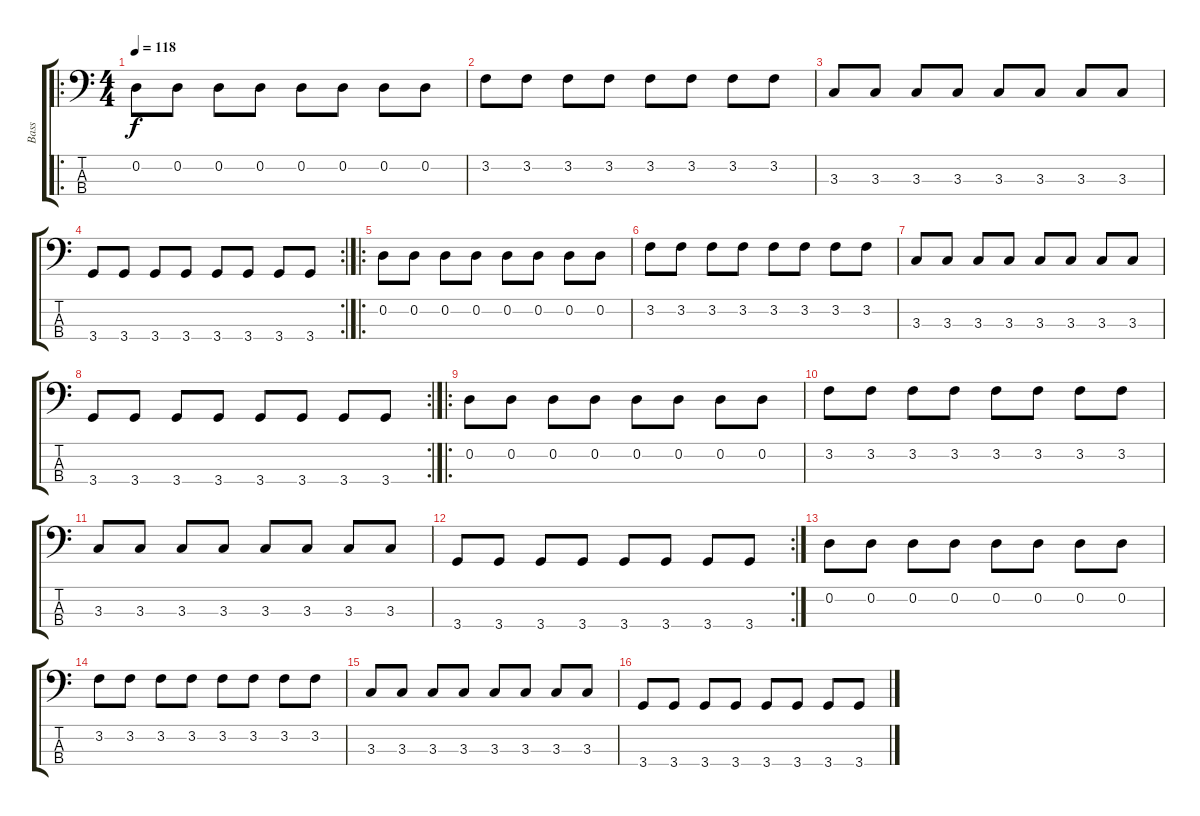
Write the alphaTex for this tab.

\track ("Bass" "Bass") {instrument electricbassfinger}
\staff {score tabs}
\tuning (G2 D2 A1 E1) {hide}
\ro
\ts (4 4)
\tempo 118
\clef f4
\ks c
0.2.8{dy f} 0.2.8 0.2.8 0.2.8 0.2.8 0.2.8 0.2.8 0.2.8 |
3.2.8 3.2.8 3.2.8 3.2.8 3.2.8 3.2.8 3.2.8 3.2.8 |
3.3.8 3.3.8 3.3.8 3.3.8 3.3.8 3.3.8 3.3.8 3.3.8 |
\rc 2
3.4.8 3.4.8 3.4.8 3.4.8 3.4.8 3.4.8 3.4.8 3.4.8 |
\ro
0.2.8 0.2.8 0.2.8 0.2.8 0.2.8 0.2.8 0.2.8 0.2.8 |
3.2.8 3.2.8 3.2.8 3.2.8 3.2.8 3.2.8 3.2.8 3.2.8 |
3.3.8 3.3.8 3.3.8 3.3.8 3.3.8 3.3.8 3.3.8 3.3.8 |
\rc 2
3.4.8 3.4.8 3.4.8 3.4.8 3.4.8 3.4.8 3.4.8 3.4.8 |
\ro
0.2.8 0.2.8 0.2.8 0.2.8 0.2.8 0.2.8 0.2.8 0.2.8 |
3.2.8 3.2.8 3.2.8 3.2.8 3.2.8 3.2.8 3.2.8 3.2.8 |
3.3.8 3.3.8 3.3.8 3.3.8 3.3.8 3.3.8 3.3.8 3.3.8 |
\rc 2
3.4.8 3.4.8 3.4.8 3.4.8 3.4.8 3.4.8 3.4.8 3.4.8 |
0.2.8 0.2.8 0.2.8 0.2.8 0.2.8 0.2.8 0.2.8 0.2.8 |
3.2.8 3.2.8 3.2.8 3.2.8 3.2.8 3.2.8 3.2.8 3.2.8 |
3.3.8 3.3.8 3.3.8 3.3.8 3.3.8 3.3.8 3.3.8 3.3.8 |
3.4.8 3.4.8 3.4.8 3.4.8 3.4.8 3.4.8 3.4.8 3.4.8
